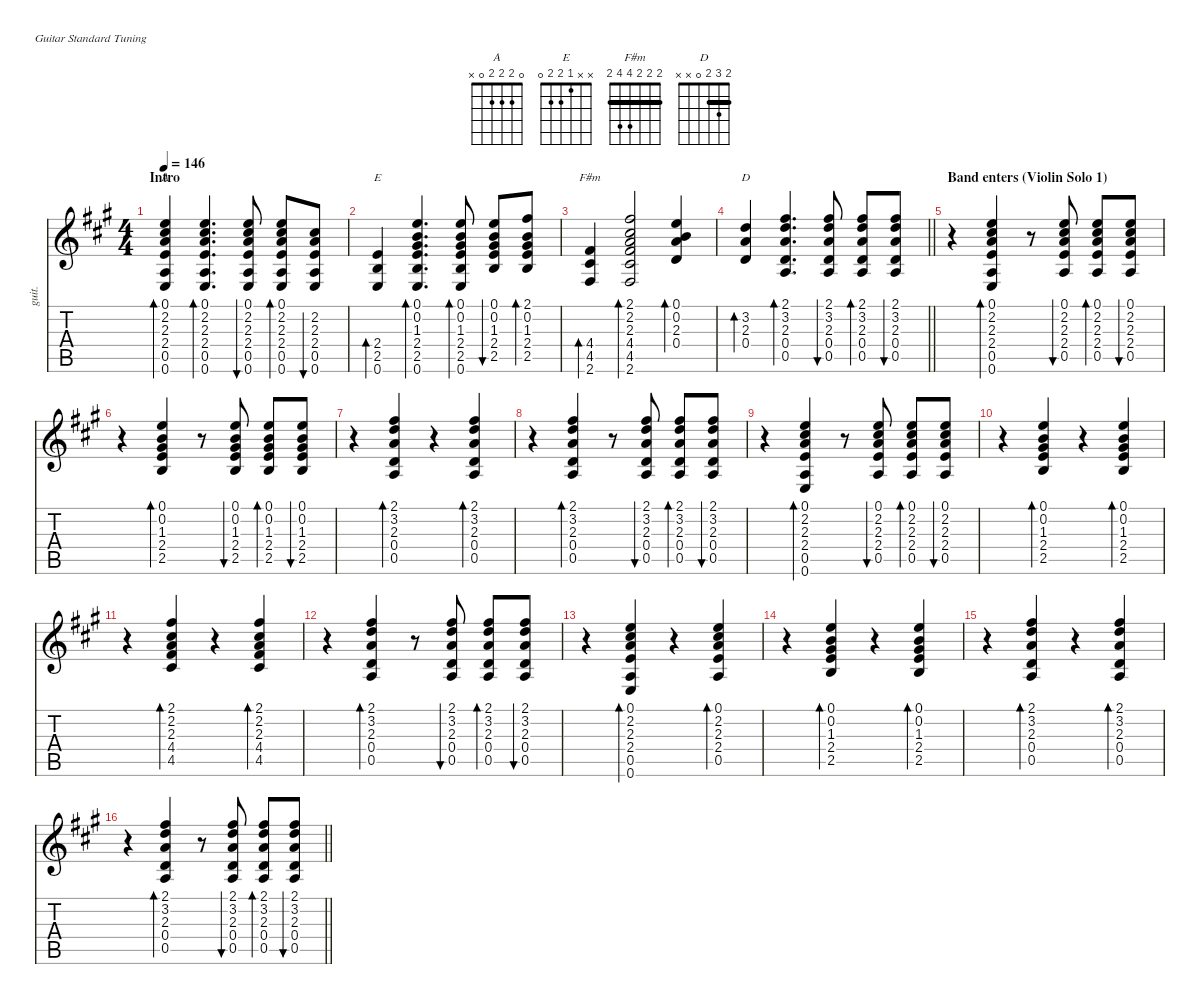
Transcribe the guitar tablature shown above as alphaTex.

\defaultSystemsLayout 4
\hideDynamics
\bracketExtendMode nobrackets
\otherSystemsTrackNameOrientation horizontal
\track ("Guitar-hid" "guit.") {defaultSystemsLayout 4 instrument acousticguitarsteel}
\staff {score tabs}
\tuning (E4 B3 G3 D3 A2 E2)
\chord ("A" 0 2 2 2 0 x) {showfingering false}
\chord ("E" x x 1 2 2 0) {showfingering false}
\chord ("F#m" 2 2 2 4 4 2) {showfingering false barre (2 2 2)}
\chord ("D" 2 3 2 0 x x) {showfingering false barre 2}
\ts (4 4)
\beaming (8 2 2 2 2)
\section ("" "Intro")
\tempo 146
\clef g2
\ks a
(0.1{acc forcenatural} 2.2{acc #} 2.3{acc forcenatural} 2.4{acc forcenatural} 0.5{acc forcenatural} 0.6{acc forcenatural}).4{bd 120 ch "A" dy f instrument acousticguitarsteel beam Up} (0.1{acc forcenatural} 2.2{acc #} 2.3{acc forcenatural} 2.4{acc forcenatural} 0.5{acc forcenatural} 0.6{acc forcenatural}).4{d bd 60 beam Up} (0.1{acc forcenatural} 2.2{acc #} 2.3{acc forcenatural} 2.4{acc forcenatural} 0.5{acc forcenatural} 0.6{acc forcenatural}).8{bu 30 beam Up} (0.1{acc forcenatural} 2.2{acc #} 2.3{acc forcenatural} 2.4{acc forcenatural} 0.5{acc forcenatural} 0.6{acc forcenatural}).8{bd 30 beam Up} (2.2{acc #} 2.3{acc forcenatural} 2.4{acc forcenatural} 0.5{acc forcenatural} 0.6{acc forcenatural}).8{bu 30 beam Up} |
(2.4{acc forcenatural} 2.5{acc forcenatural} 0.6{acc forcenatural}).4{bd 120 ch "E" beam Up} (0.1{acc forcenatural} 0.2{acc forcenatural} 1.3{acc #} 2.4{acc forcenatural} 2.5{acc forcenatural} 0.6{acc forcenatural}).4{d bd 120 beam Up} (0.1{acc forcenatural} 0.2{acc forcenatural} 1.3{acc #} 2.4{acc forcenatural} 2.5{acc forcenatural} 0.6{acc forcenatural}).8{bd 30 beam Up} (0.1{acc forcenatural} 0.2{acc forcenatural} 1.3{acc #} 2.4{acc forcenatural} 2.5{acc forcenatural}).8{bu 30 beam Up} (2.1{acc #} 0.2{acc forcenatural} 1.3{acc #} 2.4{acc forcenatural} 2.5{acc forcenatural}).8{bd 30 beam Up} |
(4.4{acc #} 4.5{acc #} 2.6{acc #}).4{bd 120 ch "F#m" beam Up} (2.1{acc #} 2.2{acc #} 2.3{acc forcenatural} 4.4{acc #} 4.5{acc #} 2.6{acc #}).2{bd 120 beam Up} (0.1{acc forcenatural} 0.2{acc forcenatural} 2.3{acc forcenatural} 0.4{acc forcenatural}).4{bd 60 beam Up} |
\barLineRight lightlight
(3.2{acc forcenatural} 2.3{acc forcenatural} 0.4{acc forcenatural}).4{bd 120 ch "D" beam Up} (2.1{acc #} 3.2{acc forcenatural} 2.3{acc forcenatural} 0.4{acc forcenatural} 0.5{acc forcenatural}).4{d bd 120 beam Up} (2.1{acc #} 3.2{acc forcenatural} 2.3{acc forcenatural} 0.4{acc forcenatural} 0.5{acc forcenatural}).8{bu 30 beam Up} (2.1{acc #} 3.2{acc forcenatural} 2.3{acc forcenatural} 0.4{acc forcenatural} 0.5{acc forcenatural}).8{bd 30 beam Up} (2.1{acc #} 3.2{acc forcenatural} 2.3{acc forcenatural} 0.4{acc forcenatural} 0.5{acc forcenatural}).8{bu 30 beam Up} |
\section ("" "Band enters (Violin Solo 1)")
r.4{beam Down} (0.1{acc forcenatural} 2.2{acc #} 2.3{acc forcenatural} 2.4{acc forcenatural} 0.5{acc forcenatural} 0.6{acc forcenatural}).4{bd 30 beam Up} r.8{beam Up} (0.1{acc forcenatural} 2.2{acc #} 2.3{acc forcenatural} 2.4{acc forcenatural} 0.5{acc forcenatural}).8{bu 30 beam Up} (0.1{acc forcenatural} 2.2{acc #} 2.3{acc forcenatural} 2.4{acc forcenatural} 0.5{acc forcenatural}).8{bd 30 beam Up} (0.1{acc forcenatural} 2.2{acc #} 2.3{acc forcenatural} 2.4{acc forcenatural} 0.5{acc forcenatural}).8{bu 30 beam Up} |
r.4{beam Down} (0.1{acc forcenatural} 0.2{acc forcenatural} 1.3{acc #} 2.4{acc forcenatural} 2.5{acc forcenatural}).4{bd 30 beam Up} r.8{beam Up} (0.1{acc forcenatural} 0.2{acc forcenatural} 1.3{acc #} 2.4{acc forcenatural} 2.5{acc forcenatural}).8{bu 30 beam Up} (0.1{acc forcenatural} 0.2{acc forcenatural} 1.3{acc #} 2.4{acc forcenatural} 2.5{acc forcenatural}).8{bd 30 beam Up} (0.1{acc forcenatural} 0.2{acc forcenatural} 1.3{acc #} 2.4{acc forcenatural} 2.5{acc forcenatural}).8{bu 30 beam Up} |
r.4{beam Down} (2.1{acc #} 3.2{acc forcenatural} 2.3{acc forcenatural} 0.4{acc forcenatural} 0.5{acc forcenatural}).4{bd 30 beam Up} r.4{beam Up} (2.1{acc #} 3.2{acc forcenatural} 2.3{acc forcenatural} 0.4{acc forcenatural} 0.5{acc forcenatural}).4{bd 30 beam Up} |
r.4{beam Down} (2.1{acc #} 3.2{acc forcenatural} 2.3{acc forcenatural} 0.4{acc forcenatural} 0.5{acc forcenatural}).4{bd 30 beam Up} r.8{beam Up} (2.1{acc #} 3.2{acc forcenatural} 2.3{acc forcenatural} 0.4{acc forcenatural} 0.5{acc forcenatural}).8{bu 30 beam Up} (2.1{acc #} 3.2{acc forcenatural} 2.3{acc forcenatural} 0.4{acc forcenatural} 0.5{acc forcenatural}).8{bd 30 beam Up} (2.1{acc #} 3.2{acc forcenatural} 2.3{acc forcenatural} 0.4{acc forcenatural} 0.5{acc forcenatural}).8{bu 30 beam Up} |
r.4{beam Down} (0.1{acc forcenatural} 2.2{acc #} 2.3{acc forcenatural} 2.4{acc forcenatural} 0.5{acc forcenatural} 0.6{acc forcenatural}).4{bd 30 beam Up} r.8{beam Up} (0.1{acc forcenatural} 2.2{acc #} 2.3{acc forcenatural} 2.4{acc forcenatural} 0.5{acc forcenatural}).8{bu 30 beam Up} (0.1{acc forcenatural} 2.2{acc #} 2.3{acc forcenatural} 2.4{acc forcenatural} 0.5{acc forcenatural}).8{bd 30 beam Up} (0.1{acc forcenatural} 2.2{acc #} 2.3{acc forcenatural} 2.4{acc forcenatural} 0.5{acc forcenatural}).8{bu 30 beam Up} |
r.4{beam Down} (0.1{acc forcenatural} 0.2{acc forcenatural} 1.3{acc #} 2.4{acc forcenatural} 2.5{acc forcenatural}).4{bd 30 beam Up} r.4{beam Up} (0.1{acc forcenatural} 0.2{acc forcenatural} 1.3{acc #} 2.4{acc forcenatural} 2.5{acc forcenatural}).4{bd 30 beam Up} |
r.4{beam Down} (2.1{acc #} 2.2{acc #} 2.3{acc forcenatural} 4.4{acc #} 4.5{acc #}).4{bd 30 beam Up} r.4{beam Up} (2.1{acc #} 2.2{acc #} 2.3{acc forcenatural} 4.4{acc #} 4.5{acc #}).4{bd 30 beam Up} |
r.4{beam Down} (2.1{acc #} 3.2{acc forcenatural} 2.3{acc forcenatural} 0.4{acc forcenatural} 0.5{acc forcenatural}).4{bd 30 beam Up} r.8{beam Up} (2.1{acc #} 3.2{acc forcenatural} 2.3{acc forcenatural} 0.4{acc forcenatural} 0.5{acc forcenatural}).8{bu 30 beam Up} (2.1{acc #} 3.2{acc forcenatural} 2.3{acc forcenatural} 0.4{acc forcenatural} 0.5{acc forcenatural}).8{bd 30 beam Up} (2.1{acc #} 3.2{acc forcenatural} 2.3{acc forcenatural} 0.4{acc forcenatural} 0.5{acc forcenatural}).8{bu 30 beam Up} |
r.4{beam Down} (0.1{acc forcenatural} 2.2{acc #} 2.3{acc forcenatural} 2.4{acc forcenatural} 0.5{acc forcenatural} 0.6{acc forcenatural}).4{bd 30 beam Up} r.4{beam Up} (0.1{acc forcenatural} 2.2{acc #} 2.3{acc forcenatural} 2.4{acc forcenatural} 0.5{acc forcenatural}).4{bd 30 beam Up} |
r.4{beam Down} (0.1{acc forcenatural} 0.2{acc forcenatural} 1.3{acc #} 2.4{acc forcenatural} 2.5{acc forcenatural}).4{bd 30 beam Up} r.4{beam Up} (0.1{acc forcenatural} 0.2{acc forcenatural} 1.3{acc #} 2.4{acc forcenatural} 2.5{acc forcenatural}).4{bd 30 beam Up} |
r.4{beam Down} (2.1{acc #} 3.2{acc forcenatural} 2.3{acc forcenatural} 0.4{acc forcenatural} 0.5{acc forcenatural}).4{bd 30 beam Up} r.4{beam Up} (2.1{acc #} 3.2{acc forcenatural} 2.3{acc forcenatural} 0.4{acc forcenatural} 0.5{acc forcenatural}).4{bd 30 beam Up} |
\barLineRight lightlight
r.4{beam Down} (2.1{acc #} 3.2{acc forcenatural} 2.3{acc forcenatural} 0.4{acc forcenatural} 0.5{acc forcenatural}).4{bd 30 beam Up} r.8{beam Up} (2.1{acc #} 3.2{acc forcenatural} 2.3{acc forcenatural} 0.4{acc forcenatural} 0.5{acc forcenatural}).8{bu 30 beam Up} (2.1{acc #} 3.2{acc forcenatural} 2.3{acc forcenatural} 0.4{acc forcenatural} 0.5{acc forcenatural}).8{bd 30 beam Up} (2.1{acc #} 3.2{acc forcenatural} 2.3{acc forcenatural} 0.4{acc forcenatural} 0.5{acc forcenatural}).8{bu 30 beam Up}
